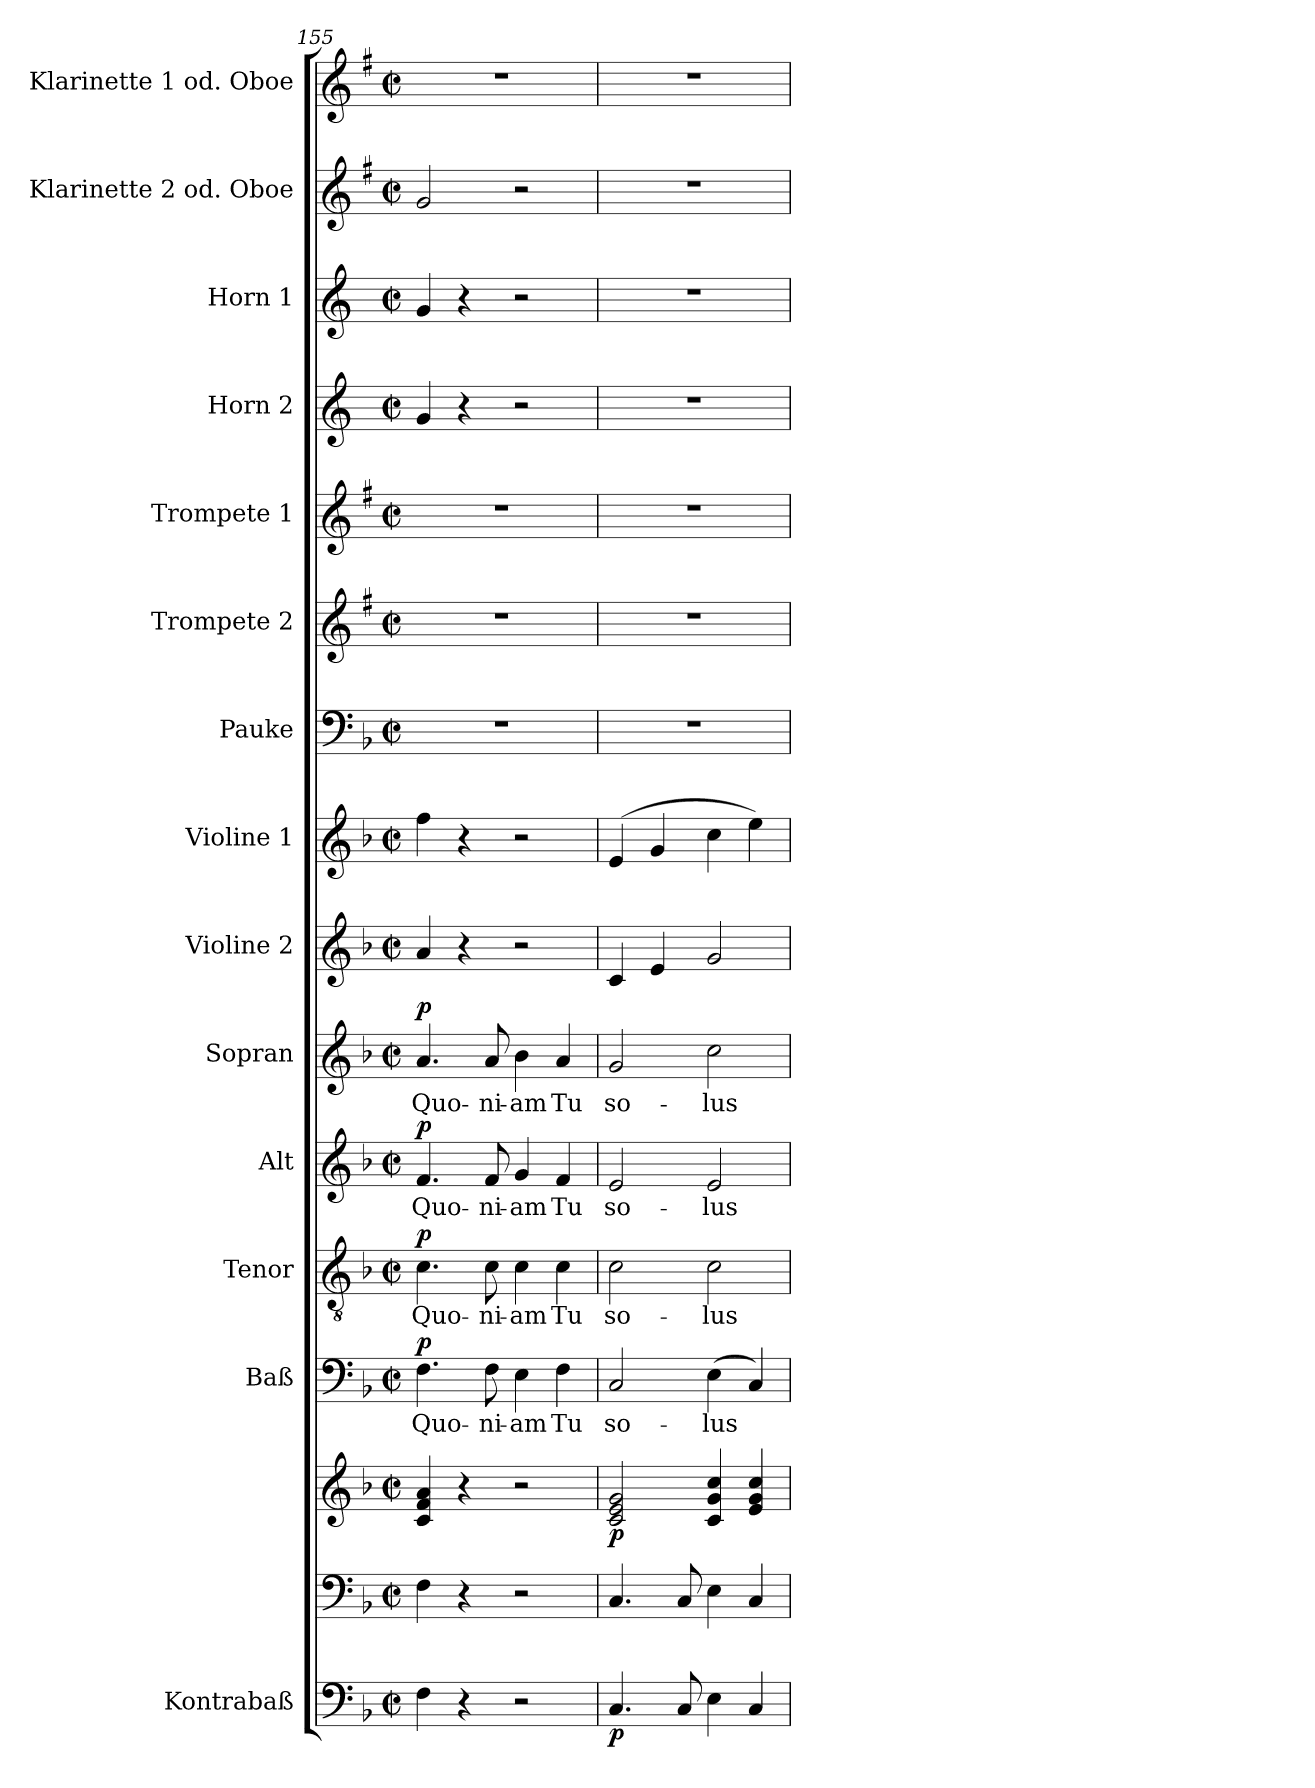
**kern	**dynam	**kern	**kern	**dynam	**kern	**text	**dynam	**kern	**text	**dynam	**kern	**text	**dynam	**kern	**text	**dynam	**kern	**kern	**kern	**kern	**kern	**kern	**kern	**kern	**kern
*part15	*part15	*part14	*part14	*part14	*part13	*part13	*part13	*part12	*part12	*part12	*part11	*part11	*part11	*part10	*part10	*part10	*part9	*part8	*part7	*part6	*part5	*part4	*part3	*part2	*part1
*staff16	*staff16	*staff15	*staff14	*staff14/15	*staff13	*staff13	*staff13	*staff12	*staff12	*staff12	*staff11	*staff11	*staff11	*staff10	*staff10	*staff10	*staff9	*staff8	*staff7	*staff6	*staff5	*staff4	*staff3	*staff2	*staff1
*I"Kontrabaß	*	*	*	*	*I"Baß	*	*	*I"Tenor	*	*	*I"Alt	*	*	*I"Sopran	*	*	*I"Violine 2	*I"Violine 1	*I"Pauke	*I"Trompete 2	*I"Trompete 1	*I"Horn 2	*I"Horn 1	*I"Klarinette 2 od. Oboe	*I"Klarinette 1 od. Oboe
*	*	*	*	*	*	*	*	*	*	*	*	*	*	*	*	*	*	*	*	*I'Tpt	*I'Tpt	*I'Hn	*I'Hn	*	*
*clefF4	*	*clefF4	*clefG2	*	*clefF4	*	*	*clefGv2	*	*	*clefG2	*	*	*clefG2	*	*	*clefG2	*clefG2	*clefF4	*clefG2	*clefG2	*clefG2	*clefG2	*clefG2	*clefG2
*ITrd7c12	*	*	*	*	*	*	*	*	*	*	*	*	*	*	*	*	*	*	*	*ITrd1c2	*ITrd1c2	*ITrd4c7	*ITrd4c7	*ITrd1c2	*ITrd1c2
*k[b-]	*	*k[b-]	*k[b-]	*	*k[b-]	*	*	*k[b-]	*	*	*k[b-]	*	*	*k[b-]	*	*	*k[b-]	*k[b-]	*k[b-]	*k[b-]	*k[b-]	*k[b-]	*k[b-]	*k[b-]	*k[b-]
*F:	*	*F:	*F:	*	*F:	*	*	*F:	*	*	*F:	*	*	*F:	*	*	*F:	*F:	*F:	*F:	*F:	*F:	*F:	*F:	*F:
*M2/2	*	*M2/2	*M2/2	*	*M2/2	*	*	*M2/2	*	*	*M2/2	*	*	*M2/2	*	*	*M2/2	*M2/2	*M2/2	*M2/2	*M2/2	*M2/2	*M2/2	*M2/2	*M2/2
*met(c|)	*	*met(c|)	*met(c|)	*	*met(c|)	*	*	*met(c|)	*	*	*met(c|)	*	*	*met(c|)	*	*	*met(c|)	*met(c|)	*met(c|)	*met(c|)	*met(c|)	*met(c|)	*met(c|)	*met(c|)	*met(c|)
=155	=155	=155	=155	=155	=155	=155	=155	=155	=155	=155	=155	=155	=155	=155	=155	=155	=155	=155	=155	=155	=155	=155	=155	=155	=155
!	!	!	!	!	!	!LO:LY:b	!LO:DY:a	!	!LO:LY:b	!LO:DY:a	!	!LO:LY:b	!LO:DY:a	!	!LO:LY:b	!LO:DY:a	!	!	!	!	!	!	!	!	!
4FF\	.	4F\	4c/ 4f/ 4a/	.	4.F\	Quo-	p	4.c\	Quo-	p	4.f/	Quo-	p	4.a/	Quo-	p	4a/	4ff\	1r	1r	1r	4c/	4c/	2f/	1r
4r	.	4r	4r	.	.	.	.	.	.	.	.	.	.	.	.	.	4r	4r	.	.	.	4r	4r	.	.
!	!	!	!	!	!	!LO:LY:b	!	!	!LO:LY:b	!	!	!LO:LY:b	!	!	!LO:LY:b	!	!	!	!	!	!	!	!	!	!
.	.	.	.	.	8F\	-ni-	.	8c\	-ni-	.	8f/	-ni-	.	8a/	-ni-	.	.	.	.	.	.	.	.	.	.
!	!	!	!	!	!	!LO:LY:b	!	!	!LO:LY:b	!	!	!LO:LY:b	!	!	!LO:LY:b	!	!	!	!	!	!	!	!	!	!
2r	.	2r	2r	.	4E\	-am	.	4c\	-am	.	4g/	-am	.	4b-\	-am	.	2r	2r	.	.	.	2r	2r	2r	.
!	!	!	!	!	!	!LO:LY:b	!	!	!LO:LY:b	!	!	!LO:LY:b	!	!	!LO:LY:b	!	!	!	!	!	!	!	!	!	!
.	.	.	.	.	4F\	Tu	.	4c\	Tu	.	4f/	Tu	.	4a/	Tu	.	.	.	.	.	.	.	.	.	.
!!LO:PB:g=z
=156	=156	=156	=156	=156	=156	=156	=156	=156	=156	=156	=156	=156	=156	=156	=156	=156	=156	=156	=156	=156	=156	=156	=156	=156	=156
!	!LO:DY:b	!	!	!LO:DY:b	!	!LO:LY:b	!	!	!LO:LY:b	!	!	!LO:LY:b	!	!	!LO:LY:b	!	!	!	!	!	!	!	!	!	!
4.CC/	p	4.C/	2c/ 2e/ 2g/	p	2C/	so-	.	2c\	so-	.	2e/	so-	.	2g/	so-	.	4c/	(>4e/	1r	1r	1r	1r	1r	1r	1r
.	.	.	.	.	.	.	.	.	.	.	.	.	.	.	.	.	4e/	4g/	.	.	.	.	.	.	.
8CC/	.	8C/	.	.	.	.	.	.	.	.	.	.	.	.	.	.	.	.	.	.	.	.	.	.	.
!	!	!	!	!	!	!LO:LY:b	!	!	!LO:LY:b	!	!	!LO:LY:b	!	!	!LO:LY:b	!	!	!	!	!	!	!	!	!	!
4EE\	.	4E\	4c/ 4g/ 4cc/	.	(>4E\	-lus	.	2c\	-lus	.	2e/	-lus	.	2cc\	-lus	.	2g/	4cc\	.	.	.	.	.	.	.
4CC/	.	4C/	4e/ 4g/ 4cc/	.	4C/)	.	.	.	.	.	.	.	.	.	.	.	.	4ee\)	.	.	.	.	.	.	.
=	=	=	=	=	=	=	=	=	=	=	=	=	=	=	=	=	=	=	=	=	=	=	=	=	=
*-	*-	*-	*-	*-	*-	*-	*-	*-	*-	*-	*-	*-	*-	*-	*-	*-	*-	*-	*-	*-	*-	*-	*-	*-	*-
